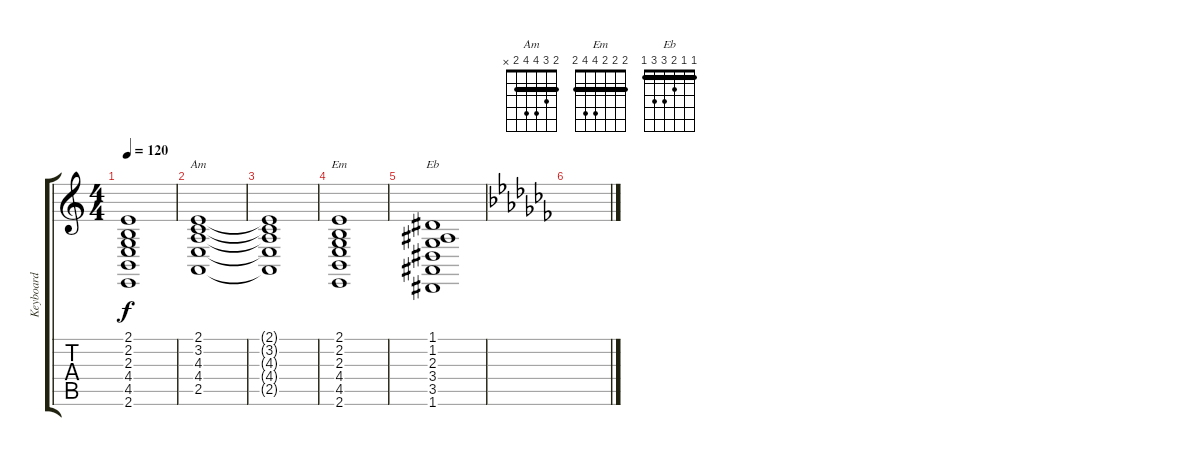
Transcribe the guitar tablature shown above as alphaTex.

\track ("Keyboard" "Keyboard") {instrument pad2warm}
\staff {score tabs}
\tuning (D4 A3 F3 C3 G2 D2) {hide}
\chord ("Am" 2 3 4 4 2 x) {barre 2}
\chord ("Em" 2 2 2 4 4 2) {barre 2}
\chord ("Eb" 1 1 2 3 3 1) {barre 1}
\ts (4 4)
\tempo 120
\clef g2
\ks aminor
(2.1{t} 2.2{t} 2.3{t} 4.4{t} 4.5{t} 2.6{t}).1{dy f} |
(2.1 3.2 4.3 4.4 2.5).1{ch "Am"} |
(2.1{t} 3.2{t} 4.3{t} 4.4{t} 2.5{t}).1 |
(2.1 2.2 2.3 4.4 4.5 2.6).1{ch "Em"} |
(1.1 1.2 2.3 3.4 3.5 1.6).1{ch "Eb"} |
\ks abminor
